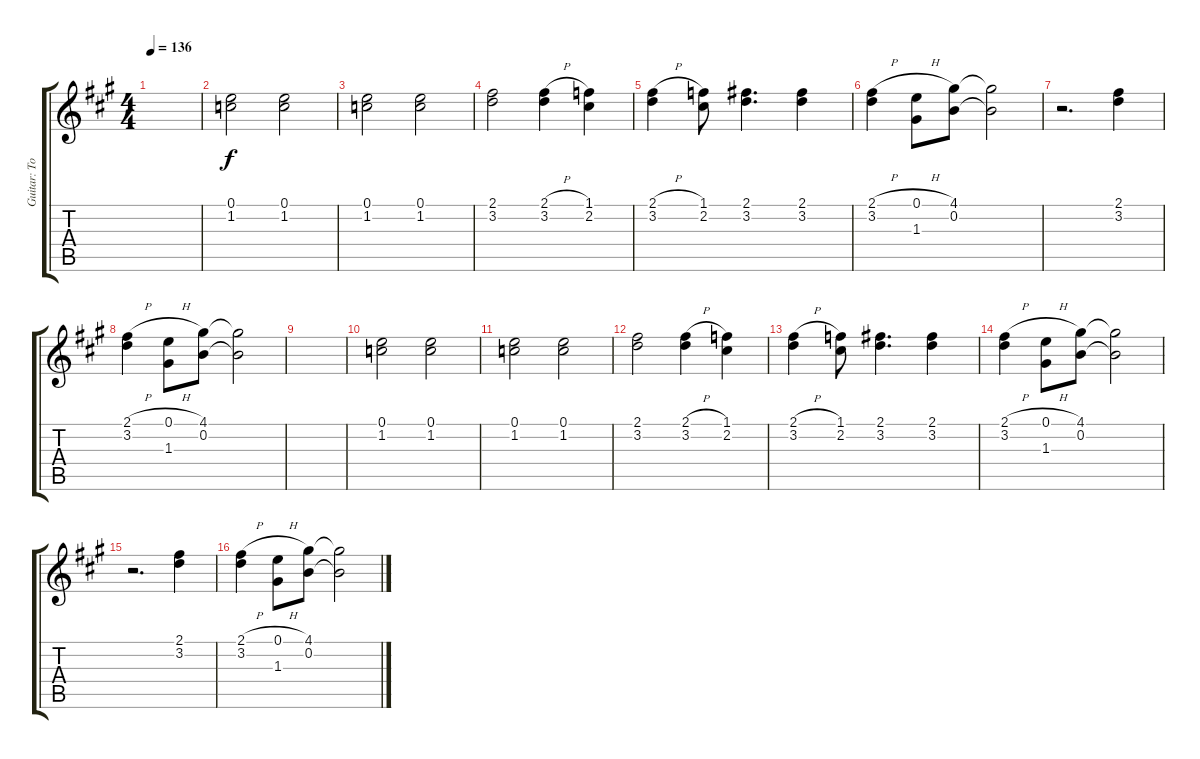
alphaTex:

\track ("Guitar: Tony" "Guitar: To") {instrument overdrivenguitar}
\staff {score tabs}
\tuning (E4 B3 G3 D3 A2 E2) {hide}
\ts (4 4)
\tempo 136
\clef g2
\ks a
|
(0.1 1.2).2 (0.1 1.2).2 |
(0.1 1.2).2 (0.1 1.2).2 |
(2.1 3.2).2 (2.1{h} 3.2).4 (1.1 2.2).4 |
(2.1{h} 3.2).4 (1.1 2.2).8 (2.1 3.2).4{d} (2.1 3.2).4 |
(2.1{h} 3.2).4 (0.1{h} 1.3).8 (4.1 0.2).8 (4.1{t} 0.2{t}).2 |
r.2{d} (2.1 3.2).4 |
(2.1{h} 3.2).4 (0.1{h} 1.3).8 (4.1 0.2).8 (4.1{t} 0.2{t}).2 |
|
(0.1 1.2).2 (0.1 1.2).2 |
(0.1 1.2).2 (0.1 1.2).2 |
(2.1 3.2).2 (2.1{h} 3.2).4 (1.1 2.2).4 |
(2.1{h} 3.2).4 (1.1 2.2).8 (2.1 3.2).4{d} (2.1 3.2).4 |
(2.1{h} 3.2).4 (0.1{h} 1.3).8 (4.1 0.2).8 (4.1{t} 0.2{t}).2 |
r.2{d} (2.1 3.2).4 |
(2.1{h} 3.2).4 (0.1{h} 1.3).8 (4.1 0.2).8 (4.1{t} 0.2{t}).2
